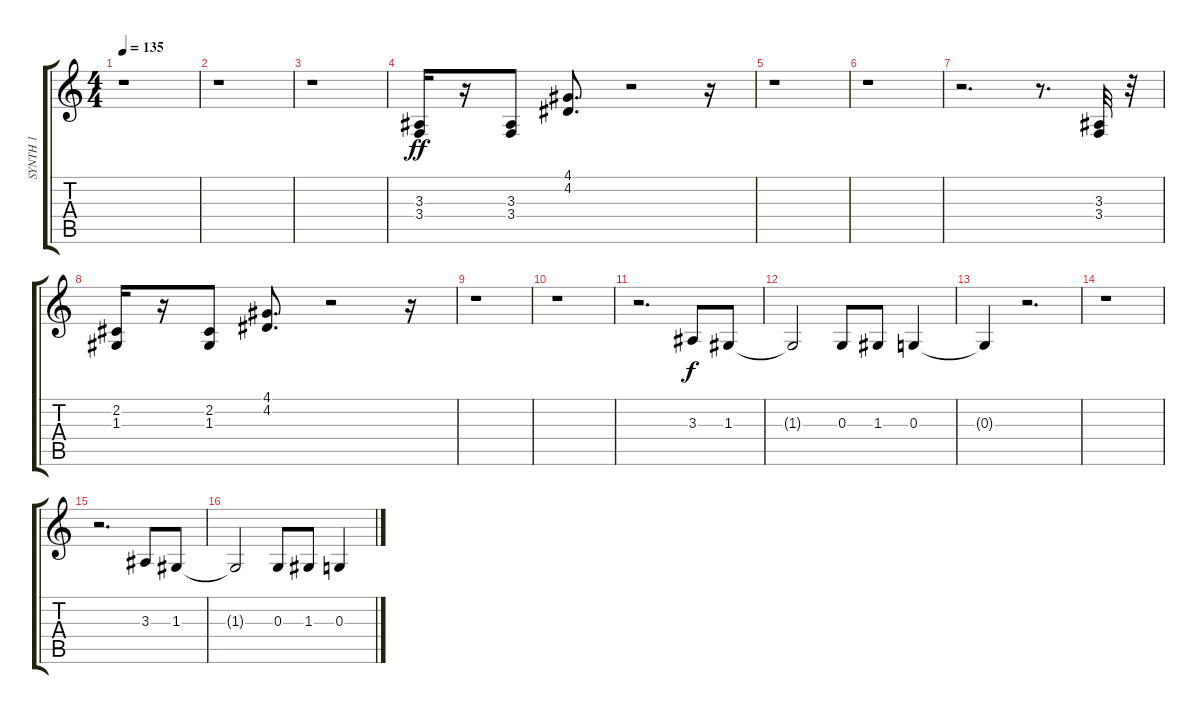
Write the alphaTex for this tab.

\track ("SYNTH 1" "SYNTH 1") {instrument bagpipe}
\staff {score tabs}
\tuning (E4 B3 G3 D3 A2 E2) {hide}
\ts (4 4)
\tempo 135
\clef g2
\ks c
r.1{dy ff} |
r.1 |
r.1 |
(3.3 3.4).16 r.16 (3.3 3.4).8 (4.1 4.2).8{d} r.2 r.16 |
r.1 |
r.1 |
r.2{d} r.8{d} (3.3 3.4).32 r.32 |
(2.2 1.3).16 r.16 (2.2 1.3).8 (4.1 4.2).8{d} r.2 r.16 |
r.1 |
r.1 |
r.2{d} 3.3.8{dy f} 1.3.8 |
1.3{t}.2 0.3.8 1.3.8 0.3.4 |
0.3{t}.4 r.2{d} |
r.1 |
r.2{d} 3.3.8 1.3.8 |
1.3{t}.2 0.3.8 1.3.8 0.3.4
